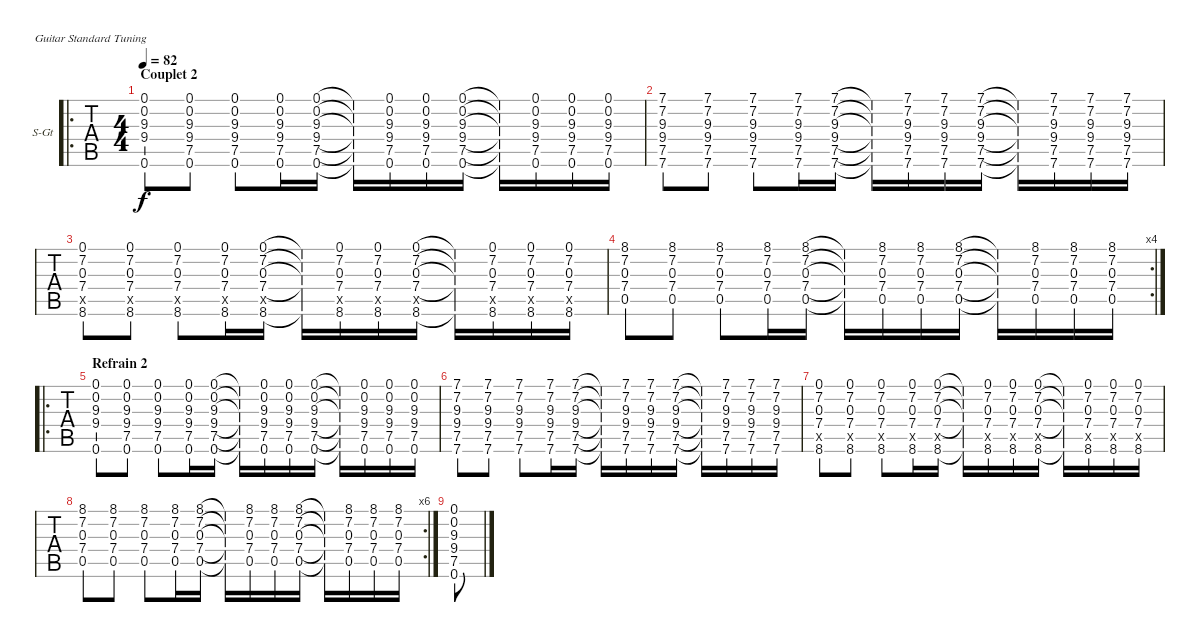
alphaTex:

\bracketExtendMode groupsimilarinstruments
\firstSystemTrackNameOrientation horizontal
\otherSystemsTrackNameOrientation horizontal
\track ("Guitare " "S-Gt") {instrument acousticguitarsteel}
\staff {tabs}
\tuning (E4 B3 G3 D3 A2 E2)
\ro
\ts (4 4)
\section ("" "Couplet 2")
\tempo 82
\clef g2
\ks c
(0.1 0.2 9.3 9.4 0.6).8{dy f} (0.1 0.2 9.3 9.4 7.5 0.6).8 (0.1 0.2 9.3 9.4 7.5 0.6).8 (0.1 0.2 9.3 9.4 7.5 0.6).16 (0.1 0.2 9.3 9.4 7.5 0.6).16 (0.1{t} 0.2{t} 9.3{t} 9.4{t} 7.5{t} 0.6{t}).16 (0.1 0.2 9.3 9.4 7.5 0.6).16 (0.1 0.2 9.3 9.4 7.5 0.6).16 (0.1 0.2 9.3 9.4 7.5 0.6).16 (0.1{t} 0.2{t} 9.3{t} 9.4{t} 7.5{t} 0.6{t}).16 (0.1 0.2 9.3 9.4 7.5 0.6).16 (0.1 0.2 9.3 9.4 7.5 0.6).16 (0.1 0.2 9.3 9.4 7.5 0.6).16 |
(7.1 7.2 9.3 9.4 7.5 7.6).8 (7.1 7.2 9.3 9.4 7.5 7.6).8 (7.1 7.2 9.3 9.4 7.5 7.6).8 (7.1 7.2 9.3 9.4 7.5 7.6).16 (7.1 7.2 9.3 9.4 7.5 7.6).16 (7.1{t} 7.2{t} 9.3{t} 9.4{t} 7.5{t} 7.6{t}).16 (7.1 7.2 9.3 9.4 7.5 7.6).16 (7.1 7.2 9.3 9.4 7.5 7.6).16 (7.1 7.2 9.3 9.4 7.5 7.6).16 (7.1{t} 7.2{t} 9.3{t} 9.4{t} 7.5{t} 7.6{t}).16 (7.1 7.2 9.3 9.4 7.5 7.6).16 (7.1 7.2 9.3 9.4 7.5 7.6).16 (7.1 7.2 9.3 9.4 7.5 7.6).16 |
(0.1 7.2 0.3 7.4 0.5{x} 8.6).8 (0.1 7.2 0.3 7.4 0.5{x} 8.6).8 (0.1 7.2 0.3 7.4 0.5{x} 8.6).8 (0.1 7.2 0.3 7.4 0.5{x} 8.6).16 (0.1 7.2 0.3 7.4 0.5{x} 8.6).16 (0.1{t} 7.2{t} 0.3{t} 7.4{t} 8.6{t}).16 (0.1 7.2 0.3 7.4 0.5{x} 8.6).16 (0.1 7.2 0.3 7.4 0.5{x} 8.6).16 (0.1 7.2 0.3 7.4 0.5{x} 8.6).16 (0.1{t} 7.2{t} 0.3{t} 7.4{t} 8.6{t}).16 (0.1 7.2 0.3 7.4 0.5{x} 8.6).16 (0.1 7.2 0.3 7.4 0.5{x} 8.6).16 (0.1 7.2 0.3 7.4 0.5{x} 8.6).16 |
\rc 4
(8.1 7.2 0.3 7.4 0.5).8 (8.1 7.2 0.3 7.4 0.5).8 (8.1 7.2 0.3 7.4 0.5).8 (8.1 7.2 0.3 7.4 0.5).16 (8.1 7.2 0.3 7.4 0.5).16 (8.1{t} 7.2{t} 0.3{t} 7.4{t} 0.5{t}).16 (8.1 7.2 0.3 7.4 0.5).16 (8.1 7.2 0.3 7.4 0.5).16 (8.1 7.2 0.3 7.4 0.5).16 (8.1{t} 7.2{t} 0.3{t} 7.4{t} 0.5{t}).16 (8.1 7.2 0.3 7.4 0.5).16 (8.1 7.2 0.3 7.4 0.5).16 (8.1 7.2 0.3 7.4 0.5).16 |
\ro
\section ("" "Refrain 2")
(0.1 0.2 9.3 9.4 0.6).8 (0.1 0.2 9.3 9.4 7.5 0.6).8 (0.1 0.2 9.3 9.4 7.5 0.6).8 (0.1 0.2 9.3 9.4 7.5 0.6).16 (0.1 0.2 9.3 9.4 7.5 0.6).16 (0.1{t} 0.2{t} 9.3{t} 9.4{t} 7.5{t} 0.6{t}).16 (0.1 0.2 9.3 9.4 7.5 0.6).16 (0.1 0.2 9.3 9.4 7.5 0.6).16 (0.1 0.2 9.3 9.4 7.5 0.6).16 (0.1{t} 0.2{t} 9.3{t} 9.4{t} 7.5{t} 0.6{t}).16 (0.1 0.2 9.3 9.4 7.5 0.6).16 (0.1 0.2 9.3 9.4 7.5 0.6).16 (0.1 0.2 9.3 9.4 7.5 0.6).16 |
(7.1 7.2 9.3 9.4 7.5 7.6).8 (7.1 7.2 9.3 9.4 7.5 7.6).8 (7.1 7.2 9.3 9.4 7.5 7.6).8 (7.1 7.2 9.3 9.4 7.5 7.6).16 (7.1 7.2 9.3 9.4 7.5 7.6).16 (7.1{t} 7.2{t} 9.3{t} 9.4{t} 7.5{t} 7.6{t}).16 (7.1 7.2 9.3 9.4 7.5 7.6).16 (7.1 7.2 9.3 9.4 7.5 7.6).16 (7.1 7.2 9.3 9.4 7.5 7.6).16 (7.1{t} 7.2{t} 9.3{t} 9.4{t} 7.5{t} 7.6{t}).16 (7.1 7.2 9.3 9.4 7.5 7.6).16 (7.1 7.2 9.3 9.4 7.5 7.6).16 (7.1 7.2 9.3 9.4 7.5 7.6).16 |
(0.1 7.2 0.3 7.4 0.5{x} 8.6).8 (0.1 7.2 0.3 7.4 0.5{x} 8.6).8 (0.1 7.2 0.3 7.4 0.5{x} 8.6).8 (0.1 7.2 0.3 7.4 0.5{x} 8.6).16 (0.1 7.2 0.3 7.4 0.5{x} 8.6).16 (0.1{t} 7.2{t} 0.3{t} 7.4{t} 8.6{t}).16 (0.1 7.2 0.3 7.4 0.5{x} 8.6).16 (0.1 7.2 0.3 7.4 0.5{x} 8.6).16 (0.1 7.2 0.3 7.4 0.5{x} 8.6).16 (0.1{t} 7.2{t} 0.3{t} 7.4{t} 8.6{t}).16 (0.1 7.2 0.3 7.4 0.5{x} 8.6).16 (0.1 7.2 0.3 7.4 0.5{x} 8.6).16 (0.1 7.2 0.3 7.4 0.5{x} 8.6).16 |
\rc 6
(8.1 7.2 0.3 7.4 0.5).8 (8.1 7.2 0.3 7.4 0.5).8 (8.1 7.2 0.3 7.4 0.5).8 (8.1 7.2 0.3 7.4 0.5).16 (8.1 7.2 0.3 7.4 0.5).16 (8.1{t} 7.2{t} 0.3{t} 7.4{t} 0.5{t}).16 (8.1 7.2 0.3 7.4 0.5).16 (8.1 7.2 0.3 7.4 0.5).16 (8.1 7.2 0.3 7.4 0.5).16 (8.1{t} 7.2{t} 0.3{t} 7.4{t} 0.5{t}).16 (8.1 7.2 0.3 7.4 0.5).16 (8.1 7.2 0.3 7.4 0.5).16 (8.1 7.2 0.3 7.4 0.5).16 |
(0.1 0.2 9.3 9.4 7.5 0.6).8
